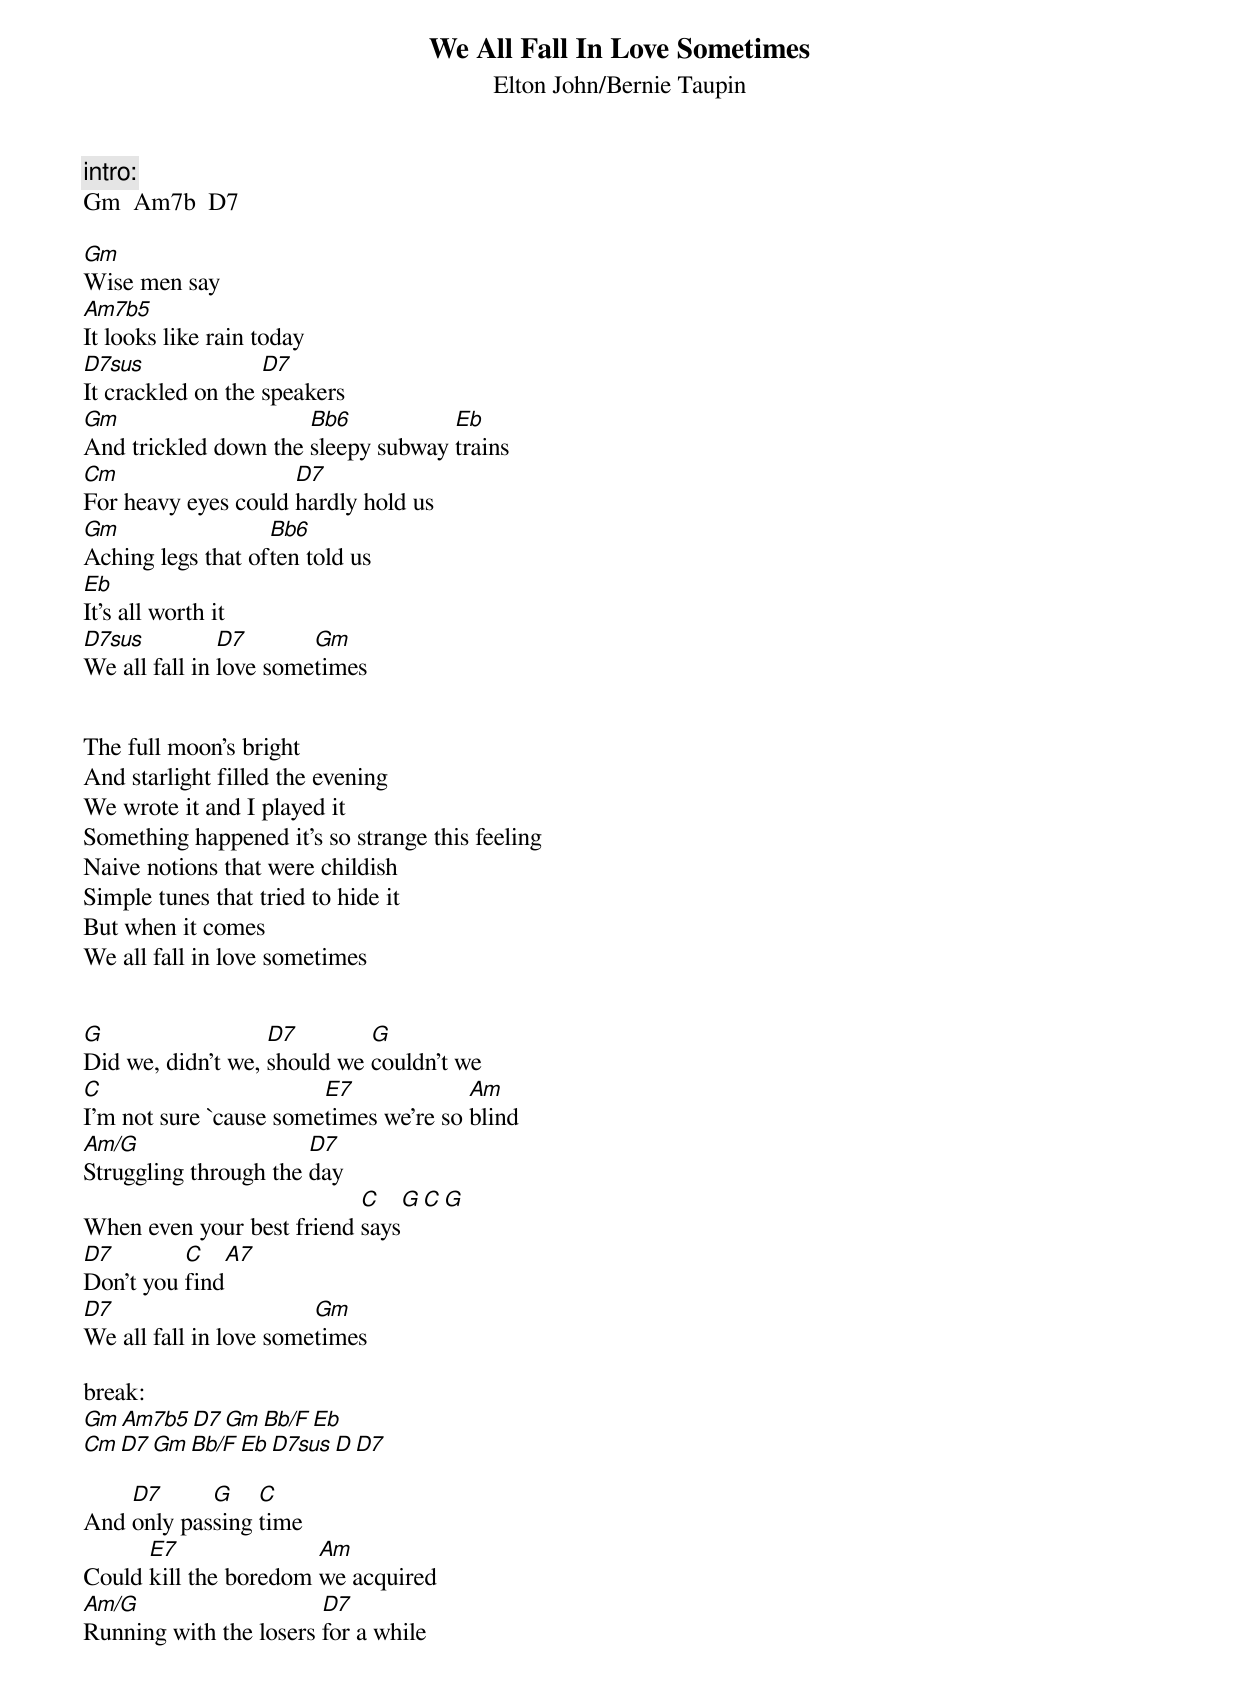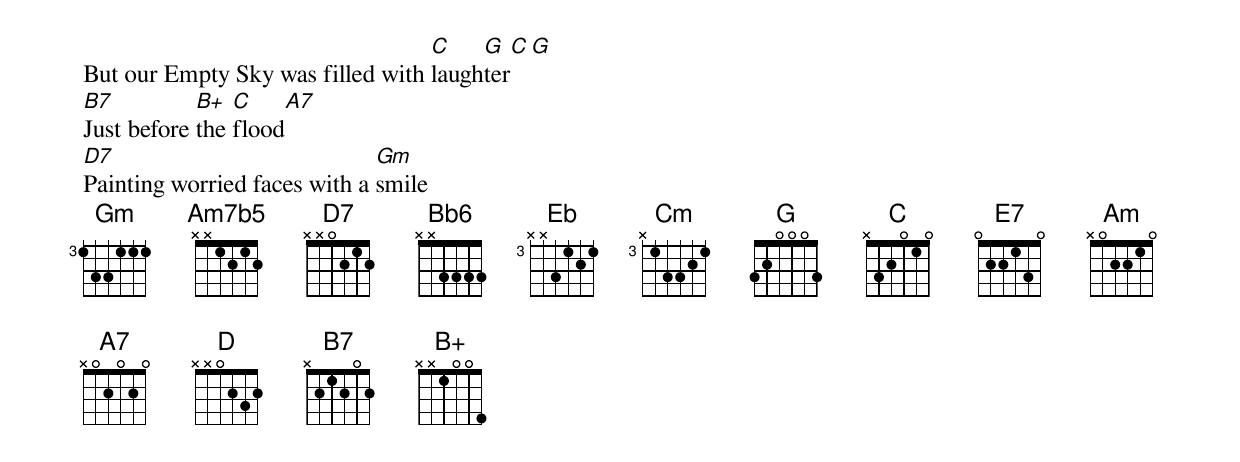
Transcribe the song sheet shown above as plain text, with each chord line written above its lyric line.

We All Fall In Love Sometimes
Elton John/Bernie Taupin

intro:
Gm  Am7b  D7

Gm
Wise men say
Am7b5
It looks like rain today
D7sus              D7
It crackled on the speakers
Gm                    Bb6           Eb
And trickled down the sleepy subway trains
Cm                   D7
For heavy eyes could hardly hold us
Gm                 Bb6
Aching legs that often told us
Eb
It's all worth it
D7sus          D7       Gm
We all fall in love sometimes


The full moon's bright
And starlight filled the evening
We wrote it and I played it
Something happened it's so strange this feeling
Naive notions that were childish
Simple tunes that tried to hide it
But when it comes
We all fall in love sometimes


G                  D7        G
Did we, didn't we, should we couldn't we
C                       E7             Am
I'm not sure `cause sometimes we're so blind
Am/G                   D7
Struggling through the day
                           C    G  C  G
When even your best friend says
D7        C     A7
Don't you find
D7                      Gm
We all fall in love sometimes

break:
Gm  Am7b5  D7  Gm  Bb/F  Eb
Cm  D7  Gm  Bb/F  Eb  D7sus  D  D7

    D7      G    C
And only passing time
      E7               Am
Could kill the boredom we acquired
Am/G                    D7
Running with the losers for a while
                                  C    G   C  G
But our Empty Sky was filled with laughter
B7          B+  C       A7
Just before the flood
D7                            Gm
Painting worried faces with a smile
